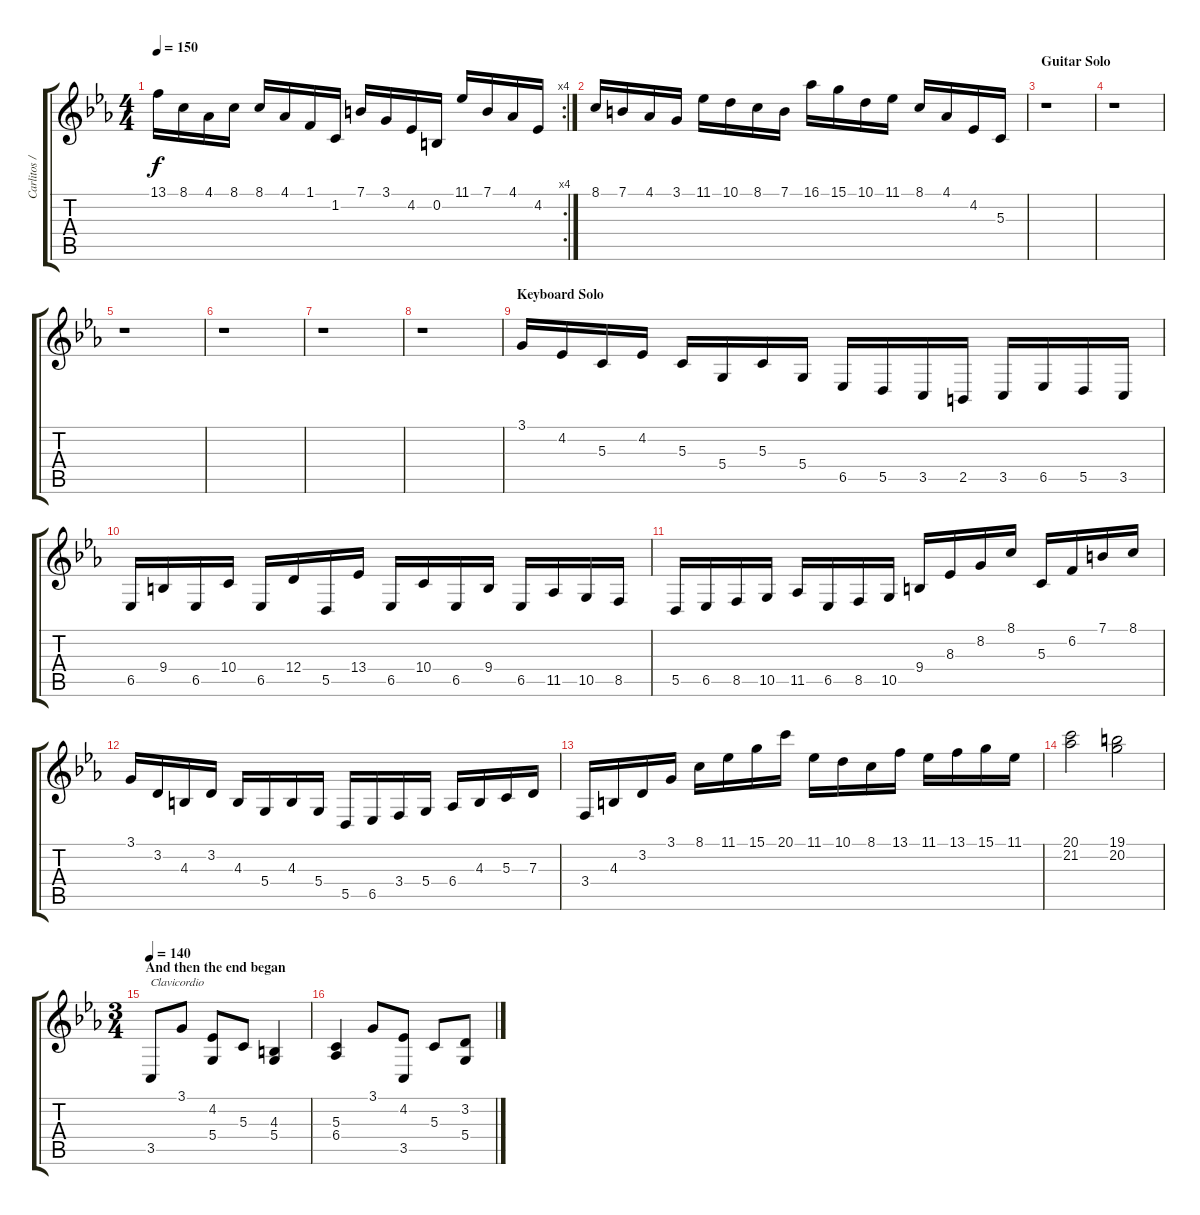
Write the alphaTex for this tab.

\track ("Carlitos / Ale" "Carlitos /") {instrument harpsichord}
\staff {score tabs}
\tuning (E4 B3 G3 D3 A2 E2) {hide}
\rc 4
\ts (4 4)
\tempo 150
\clef g2
\ks cminor
13.1.16{dy f} 8.1.16 4.1.16 8.1.16 8.1.16 4.1.16 1.1.16 1.2.16 7.1.16 3.1.16 4.2.16 0.2.16 11.1.16 7.1.16 4.1.16 4.2.16 |
8.1.16 7.1.16 4.1.16 3.1.16 11.1.16 10.1.16 8.1.16 7.1.16 16.1.16 15.1.16 10.1.16 11.1.16 8.1.16 4.1.16 4.2.16 5.3.16 |
\section ("" "Guitar Solo")
r.1 |
r.1 |
r.1 |
r.1 |
r.1 |
r.1 |
\section ("" "Keyboard Solo")
3.1.16{volume 12 balance 4} 4.2.16 5.3.16 4.2.16 5.3.16 5.4.16 5.3.16 5.4.16 6.5.16 5.5.16 3.5.16 2.5.16 3.5.16 6.5.16 5.5.16 3.5.16 |
6.5.16 9.4.16 6.5.16 10.4.16 6.5.16 12.4.16 5.5.16 13.4.16 6.5.16 10.4.16 6.5.16 9.4.16 6.5.16 11.5.16 10.5.16 8.5.16 |
5.5.16 6.5.16 8.5.16 10.5.16 11.5.16 6.5.16 8.5.16 10.5.16 9.4.16 8.3.16 8.2.16 8.1.16 5.3.16 6.2.16 7.1.16 8.1.16 |
3.1.16 3.2.16 4.3.16 3.2.16 4.3.16 5.4.16 4.3.16 5.4.16 5.5.16 6.5.16 3.4.16 5.4.16 6.4.16 4.3.16 5.3.16 7.3.16 |
3.4.16 4.3.16 3.2.16 3.1.16 8.1.16 11.1.16 15.1.16 20.1.16 11.1.16 10.1.16 8.1.16 13.1.16 11.1.16 13.1.16 15.1.16 11.1.16 |
(20.1 21.2).2 (19.1 20.2).2 |
\ts (3 4)
\section ("" "And then the end began")
\tempo 140
3.5.8{txt "Clavicordio" volume 11 balance 8 instrument harpsichord} 3.1.8 (4.2 5.4).8 5.3.8 (4.3 5.4).4 |
(5.3 6.4).4 3.1.8 (4.2 3.5).8 5.3.8 (3.2 5.4).8
